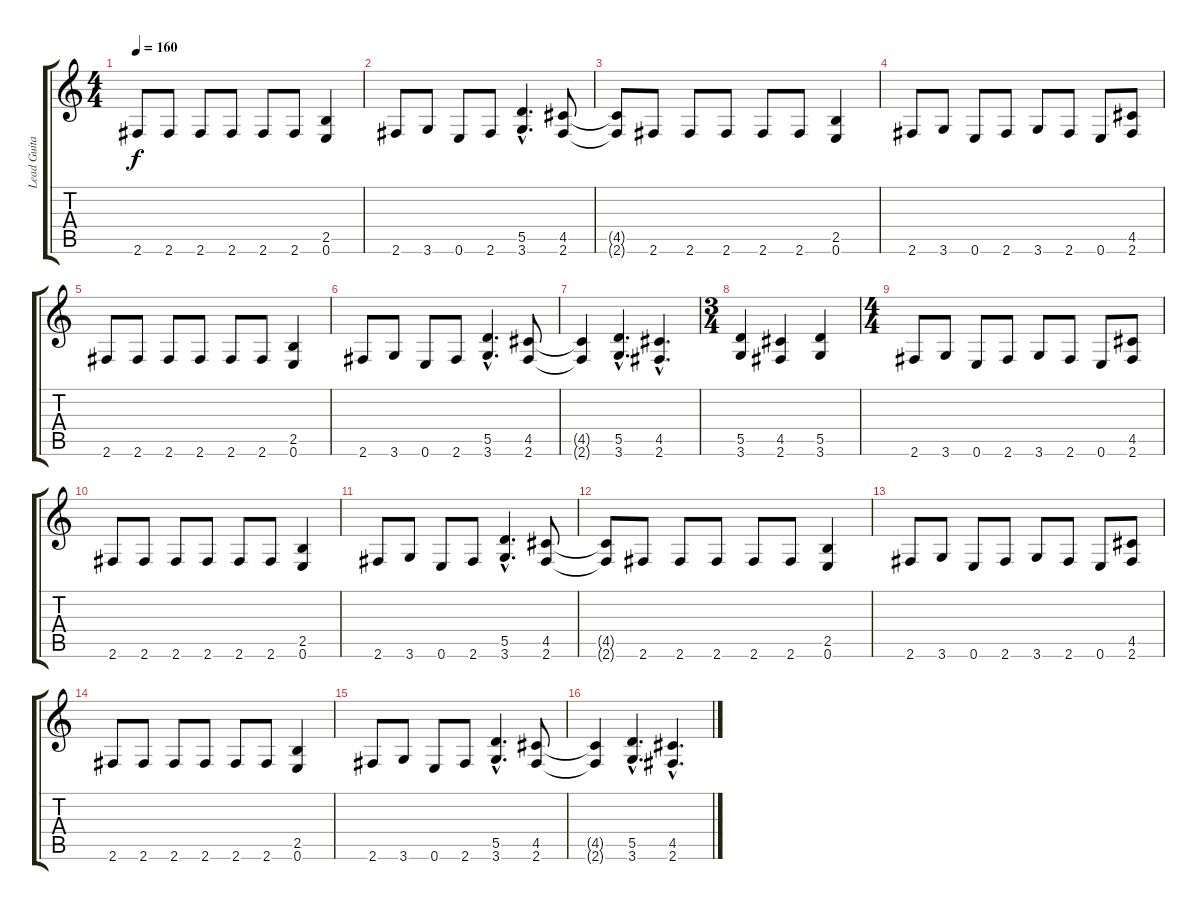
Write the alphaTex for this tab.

\track ("Lead Guitar" "Lead Guita") {instrument distortionguitar}
\staff {score tabs}
\tuning (E4 B3 G3 D3 A2 E2) {hide}
\ts (4 4)
\tempo 160
\clef g2
\ks c
2.6.8{dy f} 2.6.8 2.6.8 2.6.8 2.6.8 2.6.8 (2.5 0.6).4 |
2.6.8 3.6.8 0.6.8 2.6.8 (5.5{hac} 3.6{hac}).4{d} (4.5 2.6).8 |
(4.5{t} 2.6{t}).8 2.6.8 2.6.8 2.6.8 2.6.8 2.6.8 (2.5 0.6).4 |
2.6.8 3.6.8 0.6.8 2.6.8 3.6.8 2.6.8 0.6.8 (4.5 2.6).8 |
2.6.8 2.6.8 2.6.8 2.6.8 2.6.8 2.6.8 (2.5 0.6).4 |
2.6.8 3.6.8 0.6.8 2.6.8 (5.5{hac} 3.6{hac}).4{d} (4.5 2.6).8 |
(4.5{t} 2.6{t}).4 (5.5{hac} 3.6{hac}).4{d} (4.5{hac} 2.6{hac}).4{d} |
\ts (3 4)
(5.5 3.6).4 (4.5 2.6).4 (5.5 3.6).4 |
\ts (4 4)
2.6.8 3.6.8 0.6.8 2.6.8 3.6.8 2.6.8 0.6.8 (4.5 2.6).8 |
2.6.8 2.6.8 2.6.8 2.6.8 2.6.8 2.6.8 (2.5 0.6).4 |
2.6.8 3.6.8 0.6.8 2.6.8 (5.5{hac} 3.6{hac}).4{d} (4.5 2.6).8 |
(4.5{t} 2.6{t}).8 2.6.8 2.6.8 2.6.8 2.6.8 2.6.8 (2.5 0.6).4 |
2.6.8 3.6.8 0.6.8 2.6.8 3.6.8 2.6.8 0.6.8 (4.5 2.6).8 |
2.6.8 2.6.8 2.6.8 2.6.8 2.6.8 2.6.8 (2.5 0.6).4 |
2.6.8 3.6.8 0.6.8 2.6.8 (5.5{hac} 3.6{hac}).4{d} (4.5 2.6).8 |
(4.5{t} 2.6{t}).4 (5.5{hac} 3.6{hac}).4{d} (4.5{hac} 2.6{hac}).4{d}
